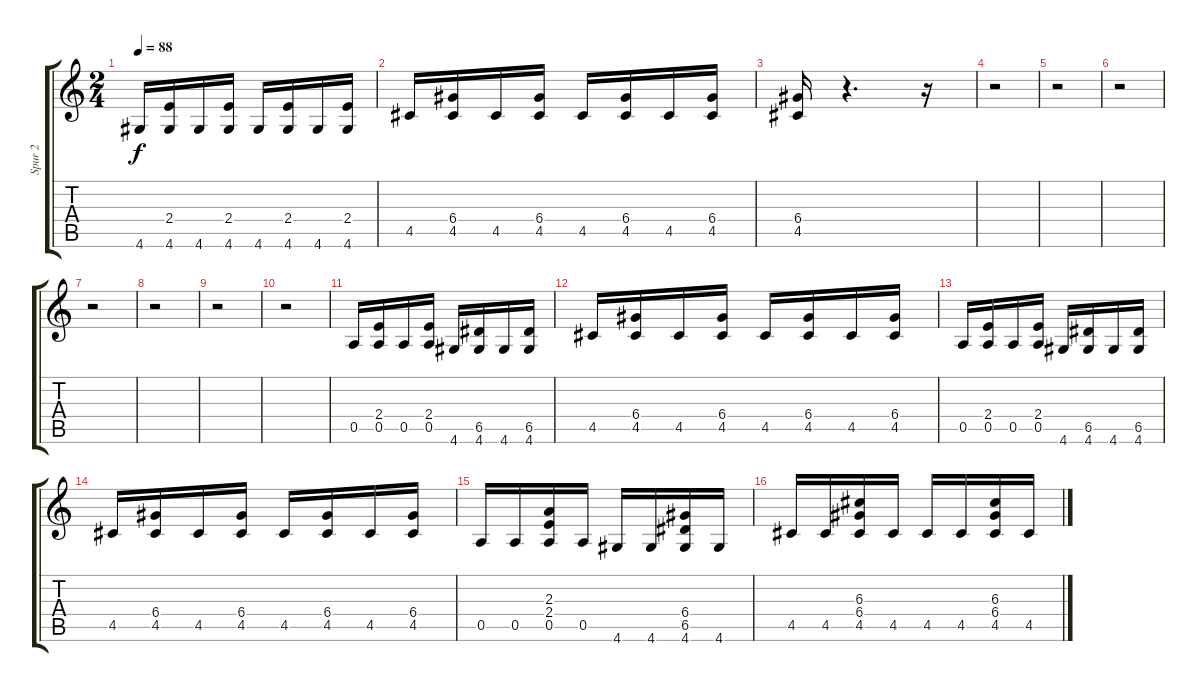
\track ("Spur 2" "Spur 2") {instrument electricguitarclean}
\staff {score tabs}
\tuning (E4 B3 G3 D3 A2 E2) {hide}
\ts (2 4)
\tempo 88
\clef g2
\ks c
4.6.16{dy f} (2.4 4.6).16 4.6.16 (2.4 4.6).16 4.6.16 (2.4 4.6).16 4.6.16 (2.4 4.6).16 |
4.5.16 (6.4 4.5).16 4.5.16 (6.4 4.5).16 4.5.16 (6.4 4.5).16 4.5.16 (6.4 4.5).16 |
(6.4 4.5).16 r.4{d} r.16 |
r.2 |
r.2 |
r.2 |
r.2 |
r.2 |
r.2 |
r.2 |
0.5.16 (2.4 0.5).16 0.5.16 (2.4 0.5).16 4.6.16 (6.5 4.6).16 4.6.16 (6.5 4.6).16 |
4.5.16 (6.4 4.5).16 4.5.16 (6.4 4.5).16 4.5.16 (6.4 4.5).16 4.5.16 (6.4 4.5).16 |
0.5.16 (2.4 0.5).16 0.5.16 (2.4 0.5).16 4.6.16 (6.5 4.6).16 4.6.16 (6.5 4.6).16 |
4.5.16 (6.4 4.5).16 4.5.16 (6.4 4.5).16 4.5.16 (6.4 4.5).16 4.5.16 (6.4 4.5).16 |
0.5.16 0.5.16 (2.3 2.4 0.5).16 0.5.16 4.6.16 4.6.16 (6.4 6.5 4.6).16 4.6.16 |
4.5.16 4.5.16 (6.3 6.4 4.5).16 4.5.16 4.5.16 4.5.16 (6.3 6.4 4.5).16 4.5.16
